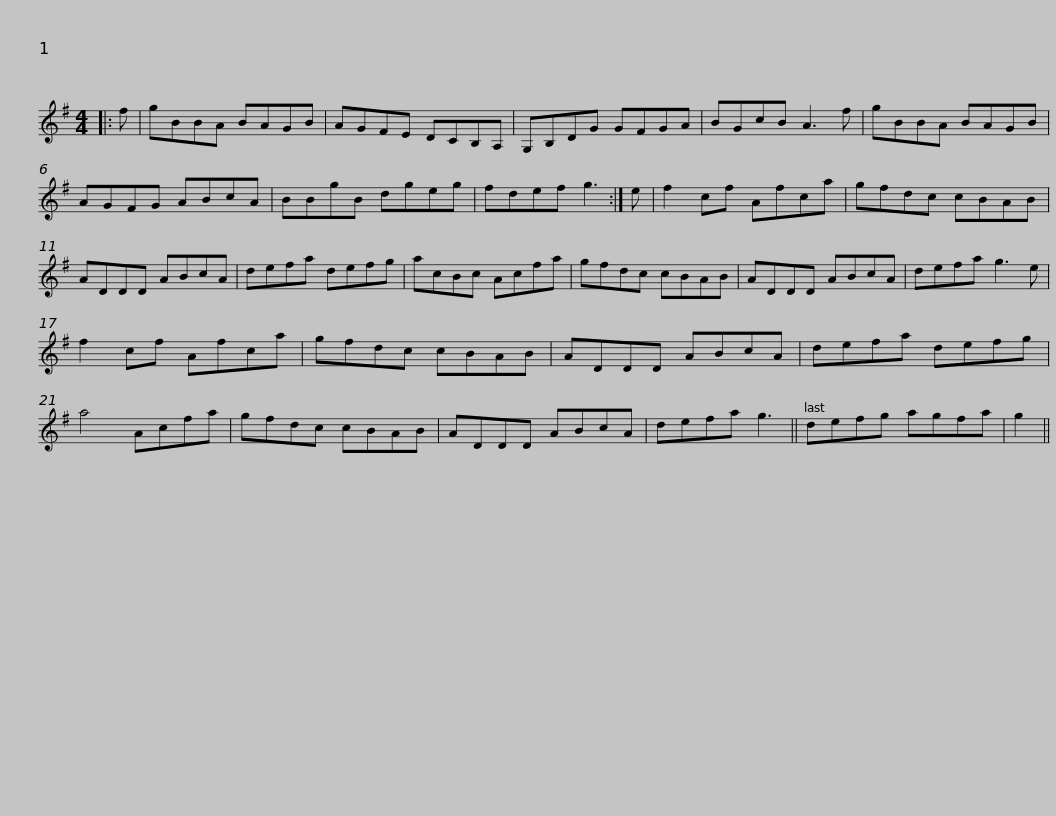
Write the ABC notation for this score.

X:1
L:1/8
M:4/4
I:linebreak $
K:G
V:1 treble
V:1
|: f | gBBA BAGB | AGFE DCB,A, | G,B,DG GFGA | BGcB A3 f | %5
 gBBA BAGB |$ AGFG ABcA | BBgB dgeg | fdef g3 :| e | %10
 f2 cf Afca | gfdc cBAB |$ ADDD ABcA | defa defg | acBc Acfa | %15
 gfdc cBAB | ADDD ABcA | defa g3 e |$ f2 cf Afca | gfdc cBAB | %20
 ADDD ABcA | defa defg | a4 Acfa | gfdc cBAB |$ ADDD ABcA | %25
 defa g3 || defg agfa | g2 || %28
